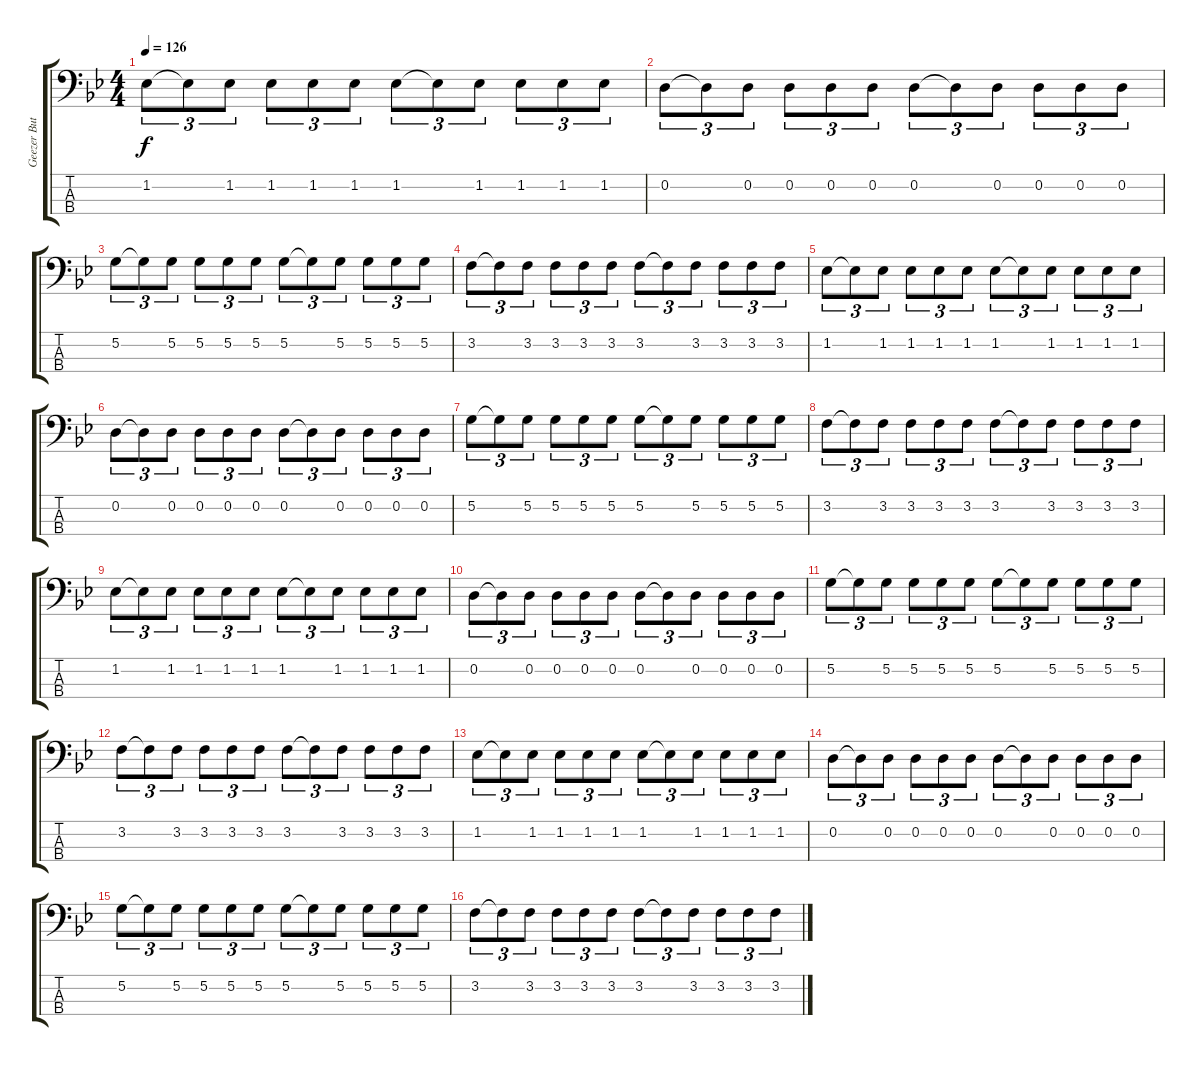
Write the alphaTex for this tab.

\track ("Geezer Butler" "Geezer But") {instrument electricbassfinger}
\staff {score tabs}
\tuning (G2 D2 A1 E1) {hide}
\ts (4 4)
\tempo 126
\clef f4
\ks bb
1.2.8{tu (3 2) dy f} 1.2{t}.8{tu (3 2)} 1.2.8{tu (3 2)} 1.2.8{tu (3 2)} 1.2.8{tu (3 2)} 1.2.8{tu (3 2)} 1.2.8{tu (3 2)} 1.2{t}.8{tu (3 2)} 1.2.8{tu (3 2)} 1.2.8{tu (3 2)} 1.2.8{tu (3 2)} 1.2.8{tu (3 2)} |
0.2.8{tu (3 2)} 0.2{t}.8{tu (3 2)} 0.2.8{tu (3 2)} 0.2.8{tu (3 2)} 0.2.8{tu (3 2)} 0.2.8{tu (3 2)} 0.2.8{tu (3 2)} 0.2{t}.8{tu (3 2)} 0.2.8{tu (3 2)} 0.2.8{tu (3 2)} 0.2.8{tu (3 2)} 0.2.8{tu (3 2)} |
5.2.8{tu (3 2)} 5.2{t}.8{tu (3 2)} 5.2.8{tu (3 2)} 5.2.8{tu (3 2)} 5.2.8{tu (3 2)} 5.2.8{tu (3 2)} 5.2.8{tu (3 2)} 5.2{t}.8{tu (3 2)} 5.2.8{tu (3 2)} 5.2.8{tu (3 2)} 5.2.8{tu (3 2)} 5.2.8{tu (3 2)} |
3.2.8{tu (3 2)} 3.2{t}.8{tu (3 2)} 3.2.8{tu (3 2)} 3.2.8{tu (3 2)} 3.2.8{tu (3 2)} 3.2.8{tu (3 2)} 3.2.8{tu (3 2)} 3.2{t}.8{tu (3 2)} 3.2.8{tu (3 2)} 3.2.8{tu (3 2)} 3.2.8{tu (3 2)} 3.2.8{tu (3 2)} |
1.2.8{tu (3 2)} 1.2{t}.8{tu (3 2)} 1.2.8{tu (3 2)} 1.2.8{tu (3 2)} 1.2.8{tu (3 2)} 1.2.8{tu (3 2)} 1.2.8{tu (3 2)} 1.2{t}.8{tu (3 2)} 1.2.8{tu (3 2)} 1.2.8{tu (3 2)} 1.2.8{tu (3 2)} 1.2.8{tu (3 2)} |
0.2.8{tu (3 2)} 0.2{t}.8{tu (3 2)} 0.2.8{tu (3 2)} 0.2.8{tu (3 2)} 0.2.8{tu (3 2)} 0.2.8{tu (3 2)} 0.2.8{tu (3 2)} 0.2{t}.8{tu (3 2)} 0.2.8{tu (3 2)} 0.2.8{tu (3 2)} 0.2.8{tu (3 2)} 0.2.8{tu (3 2)} |
5.2.8{tu (3 2)} 5.2{t}.8{tu (3 2)} 5.2.8{tu (3 2)} 5.2.8{tu (3 2)} 5.2.8{tu (3 2)} 5.2.8{tu (3 2)} 5.2.8{tu (3 2)} 5.2{t}.8{tu (3 2)} 5.2.8{tu (3 2)} 5.2.8{tu (3 2)} 5.2.8{tu (3 2)} 5.2.8{tu (3 2)} |
3.2.8{tu (3 2)} 3.2{t}.8{tu (3 2)} 3.2.8{tu (3 2)} 3.2.8{tu (3 2)} 3.2.8{tu (3 2)} 3.2.8{tu (3 2)} 3.2.8{tu (3 2)} 3.2{t}.8{tu (3 2)} 3.2.8{tu (3 2)} 3.2.8{tu (3 2)} 3.2.8{tu (3 2)} 3.2.8{tu (3 2)} |
1.2.8{tu (3 2)} 1.2{t}.8{tu (3 2)} 1.2.8{tu (3 2)} 1.2.8{tu (3 2)} 1.2.8{tu (3 2)} 1.2.8{tu (3 2)} 1.2.8{tu (3 2)} 1.2{t}.8{tu (3 2)} 1.2.8{tu (3 2)} 1.2.8{tu (3 2)} 1.2.8{tu (3 2)} 1.2.8{tu (3 2)} |
0.2.8{tu (3 2)} 0.2{t}.8{tu (3 2)} 0.2.8{tu (3 2)} 0.2.8{tu (3 2)} 0.2.8{tu (3 2)} 0.2.8{tu (3 2)} 0.2.8{tu (3 2)} 0.2{t}.8{tu (3 2)} 0.2.8{tu (3 2)} 0.2.8{tu (3 2)} 0.2.8{tu (3 2)} 0.2.8{tu (3 2)} |
5.2.8{tu (3 2)} 5.2{t}.8{tu (3 2)} 5.2.8{tu (3 2)} 5.2.8{tu (3 2)} 5.2.8{tu (3 2)} 5.2.8{tu (3 2)} 5.2.8{tu (3 2)} 5.2{t}.8{tu (3 2)} 5.2.8{tu (3 2)} 5.2.8{tu (3 2)} 5.2.8{tu (3 2)} 5.2.8{tu (3 2)} |
3.2.8{tu (3 2)} 3.2{t}.8{tu (3 2)} 3.2.8{tu (3 2)} 3.2.8{tu (3 2)} 3.2.8{tu (3 2)} 3.2.8{tu (3 2)} 3.2.8{tu (3 2)} 3.2{t}.8{tu (3 2)} 3.2.8{tu (3 2)} 3.2.8{tu (3 2)} 3.2.8{tu (3 2)} 3.2.8{tu (3 2)} |
1.2.8{tu (3 2)} 1.2{t}.8{tu (3 2)} 1.2.8{tu (3 2)} 1.2.8{tu (3 2)} 1.2.8{tu (3 2)} 1.2.8{tu (3 2)} 1.2.8{tu (3 2)} 1.2{t}.8{tu (3 2)} 1.2.8{tu (3 2)} 1.2.8{tu (3 2)} 1.2.8{tu (3 2)} 1.2.8{tu (3 2)} |
0.2.8{tu (3 2)} 0.2{t}.8{tu (3 2)} 0.2.8{tu (3 2)} 0.2.8{tu (3 2)} 0.2.8{tu (3 2)} 0.2.8{tu (3 2)} 0.2.8{tu (3 2)} 0.2{t}.8{tu (3 2)} 0.2.8{tu (3 2)} 0.2.8{tu (3 2)} 0.2.8{tu (3 2)} 0.2.8{tu (3 2)} |
5.2.8{tu (3 2)} 5.2{t}.8{tu (3 2)} 5.2.8{tu (3 2)} 5.2.8{tu (3 2)} 5.2.8{tu (3 2)} 5.2.8{tu (3 2)} 5.2.8{tu (3 2)} 5.2{t}.8{tu (3 2)} 5.2.8{tu (3 2)} 5.2.8{tu (3 2)} 5.2.8{tu (3 2)} 5.2.8{tu (3 2)} |
3.2.8{tu (3 2)} 3.2{t}.8{tu (3 2)} 3.2.8{tu (3 2)} 3.2.8{tu (3 2)} 3.2.8{tu (3 2)} 3.2.8{tu (3 2)} 3.2.8{tu (3 2)} 3.2{t}.8{tu (3 2)} 3.2.8{tu (3 2)} 3.2.8{tu (3 2)} 3.2.8{tu (3 2)} 3.2.8{tu (3 2)}
